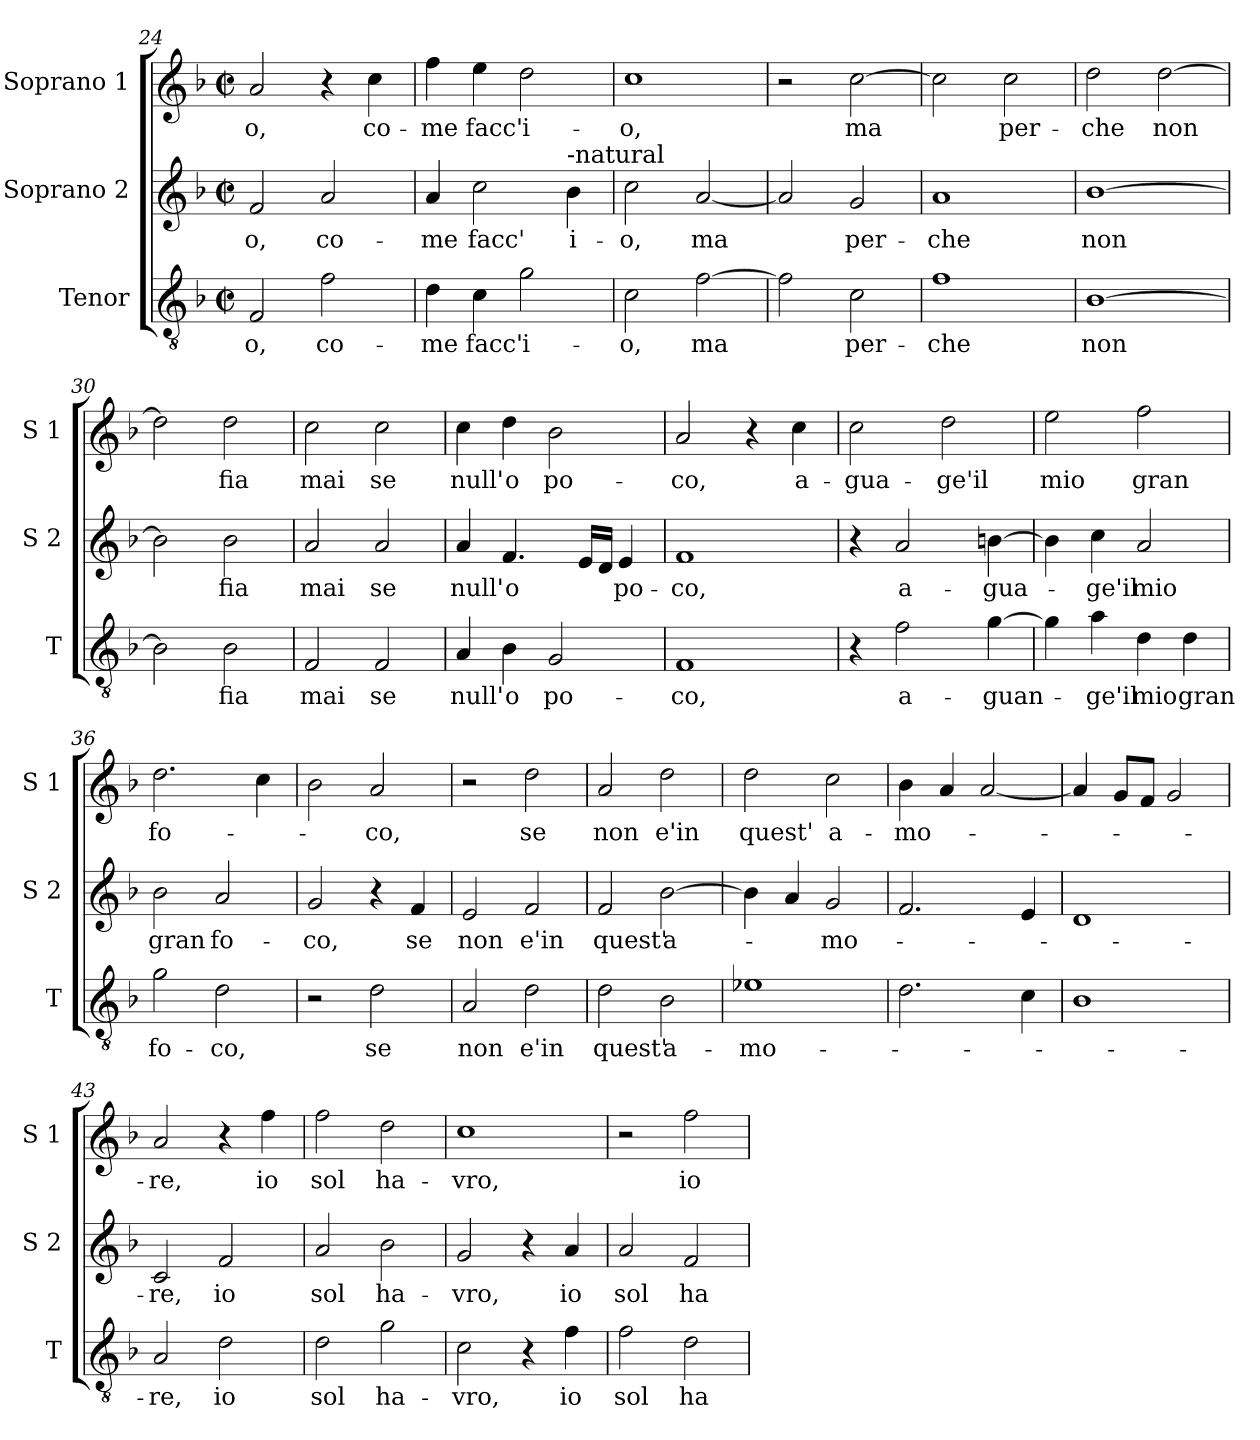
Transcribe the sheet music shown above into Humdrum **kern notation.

**kern	**text	**kern	**text	**kern	**text
*part3	*part3	*part2	*part2	*part1	*part1
*staff3	*staff3	*staff2	*staff2	*staff1	*staff1
*I"Tenor	*	*I"Soprano 2	*	*I"Soprano 1	*
*I'T	*	*I'S 2	*	*I'S 1	*
*clefGv2	*	*clefG2	*	*clefG2	*
*k[b-]	*	*k[b-]	*	*k[b-]	*
*F:	*	*F:	*	*F:	*
*M2/2	*	*M2/2	*	*M2/2	*
*met(c|)	*	*met(c|)	*	*met(c|)	*
=24	=24	=24	=24	=24	=24
!	!LO:LY:b	!	!LO:LY:b	!	!LO:LY:b
2F/	-o,	2f/	-o,	2a/	-o,
!	!LO:LY:b	!	!LO:LY:b	!	!
2f\	co-	2a/	co-	4r	.
!	!	!	!	!	!LO:LY:b
.	.	.	.	4cc\	co-
!!LO:LB:g=z
=25	=25	=25	=25	=25	=25
!	!LO:LY:b	!	!LO:LY:b	!	!LO:LY:b
4d\	-me	4a/	-me	4ff\	-me
!	!LO:LY:b	!	!LO:LY:b	!	!LO:LY:b
4c\	facc'	2cc\	facc'	4ee\	facc'
!	!LO:LY:b	!	!	!	!LO:LY:b
2g\	i-	.	.	2dd\	i-
!	!	!LO:TX:a:t=-natural	!	!	!
!	!	!	!LO:LY:b	!	!
.	.	4b-\	i-	.	.
=26	=26	=26	=26	=26	=26
!	!LO:LY:b	!	!LO:LY:b	!	!LO:LY:b
2c\	-o,	2cc\	-o,	1cc	-o,
!	!LO:LY:b	!	!LO:LY:b	!	!
[2f\	ma	[2a/	ma	.	.
=27	=27	=27	=27	=27	=27
2f\]	.	2a/]	.	2r	.
!	!LO:LY:b	!	!LO:LY:b	!	!LO:LY:b
2c\	per-	2g/	per-	[2cc\	ma
=28	=28	=28	=28	=28	=28
!	!LO:LY:b	!	!LO:LY:b	!	!
1f	-che	1a	-che	2cc\]	.
!	!	!	!	!	!LO:LY:b
.	.	.	.	2cc\	per-
=29	=29	=29	=29	=29	=29
!	!LO:LY:b	!	!LO:LY:b	!	!LO:LY:b
[1B-	non	[1b-	non	2dd\	-che
!	!	!	!	!	!LO:LY:b
.	.	.	.	[2dd\	non
=30	=30	=30	=30	=30	=30
2B-\]	.	2b-\]	.	2dd\]	.
!	!LO:LY:b	!	!LO:LY:b	!	!LO:LY:b
2B-\	fia	2b-\	fia	2dd\	fia
!!LO:LB:g=z
=31	=31	=31	=31	=31	=31
!	!LO:LY:b	!	!LO:LY:b	!	!LO:LY:b
2F/	mai	2a/	mai	2cc\	mai
!	!LO:LY:b	!	!LO:LY:b	!	!LO:LY:b
2F/	se	2a/	se	2cc\	se
=32	=32	=32	=32	=32	=32
!	!LO:LY:b	!	!LO:LY:b	!	!LO:LY:b
4A/	null'	4a/	null'	4cc\	null'
!	!LO:LY:b	!	!LO:LY:b	!	!LO:LY:b
4B-\	o	4.f/	o	4dd\	o
!	!LO:LY:b	!	!	!	!LO:LY:b
2G/	po-	.	.	2b-\	po-
.	.	16e/LL	.	.	.
.	.	16d/JJ	.	.	.
!	!	!	!LO:LY:b	!	!
.	.	4e/	po-	.	.
=33	=33	=33	=33	=33	=33
!	!LO:LY:b	!	!LO:LY:b	!	!LO:LY:b
1F	-co,	1f	-co,	2a/	-co,
.	.	.	.	4r	.
!	!	!	!	!	!LO:LY:b
.	.	.	.	4cc\	a-
=34	=34	=34	=34	=34	=34
!	!	!	!	!	!LO:LY:b
4r	.	4r	.	2cc\	-gua-
!	!LO:LY:b	!	!LO:LY:b	!	!
2f\	a-	2a/	a-	.	.
!	!	!	!	!	!LO:LY:b
.	.	.	.	2dd\	-ge'il
!	!LO:LY:b	!	!LO:LY:b	!	!
[4g\	-guan-	[4bn\	-gua-	.	.
=35	=35	=35	=35	=35	=35
!	!	!	!	!	!LO:LY:b
4g\]	.	4b\]	.	2ee\	mio
!	!LO:LY:b	!	!LO:LY:b	!	!
4a\	-ge'il	4cc\	-ge'il	.	.
!	!LO:LY:b	!	!LO:LY:b	!	!LO:LY:b
4d\	mio	2a/	mio	2ff\	gran
!	!LO:LY:b	!	!	!	!
4d\	gran	.	.	.	.
=36	=36	=36	=36	=36	=36
!	!LO:LY:b	!	!LO:LY:b	!	!LO:LY:b
2g\	fo-	2b-\	gran	2.dd\	fo-
!	!LO:LY:b	!	!LO:LY:b	!	!
2d\	-co,	2a/	fo-	.	.
.	.	.	.	4cc\	.
!!LO:LB:g=z
=37	=37	=37	=37	=37	=37
!	!	!	!LO:LY:b	!	!
2r	.	2g/	-co,	2b-\	.
!	!LO:LY:b	!	!	!	!LO:LY:b
2d\	se	4r	.	2a/	-co,
!	!	!	!LO:LY:b	!	!
.	.	4f/	se	.	.
=38	=38	=38	=38	=38	=38
!	!LO:LY:b	!	!LO:LY:b	!	!
2A/	non	2e/	non	2r	.
!	!LO:LY:b	!	!LO:LY:b	!	!LO:LY:b
2d\	e'in	2f/	e'in	2dd\	se
=39	=39	=39	=39	=39	=39
!	!LO:LY:b	!	!LO:LY:b	!	!LO:LY:b
2d\	quest'	2f/	quest'	2a/	non
!	!LO:LY:b	!	!LO:LY:b	!	!LO:LY:b
2B-\	a-	[2b-\	a-	2dd\	e'in
=40	=40	=40	=40	=40	=40
!	!LO:LY:b	!	!	!	!LO:LY:b
1e-X	-mo-	4b-\]	.	2dd\	quest'
.	.	4a/	.	.	.
!	!	!	!LO:LY:b	!	!LO:LY:b
.	.	2g/	-mo-	2cc\	a-
=41	=41	=41	=41	=41	=41
!	!	!	!	!	!LO:LY:b
2.d\	.	2.f/	.	4b-\	-mo-
.	.	.	.	4a/	.
.	.	.	.	[2a/	.
4c\	.	4e/	.	.	.
=42	=42	=42	=42	=42	=42
1B-	.	1d	.	4a/]	.
.	.	.	.	8g/L	.
.	.	.	.	8f/J	.
.	.	.	.	2g/	.
!!LO:PB:g=z
=43	=43	=43	=43	=43	=43
!	!LO:LY:b	!	!LO:LY:b	!	!LO:LY:b
2A/	-re,	2c/	-re,	2a/	-re,
!	!LO:LY:b	!	!LO:LY:b	!	!
2d\	io	2f/	io	4r	.
!	!	!	!	!	!LO:LY:b
.	.	.	.	4ff\	io
=44	=44	=44	=44	=44	=44
!	!LO:LY:b	!	!LO:LY:b	!	!LO:LY:b
2d\	sol	2a/	sol	2ff\	sol
!	!LO:LY:b	!	!LO:LY:b	!	!LO:LY:b
2g\	ha-	2b-\	ha-	2dd\	ha-
=45	=45	=45	=45	=45	=45
!	!LO:LY:b	!	!LO:LY:b	!	!LO:LY:b
2c\	-vro,	2g/	-vro,	1cc	-vro,
4r	.	4r	.	.	.
!	!LO:LY:b	!	!LO:LY:b	!	!
4f\	io	4a/	io	.	.
=46	=46	=46	=46	=46	=46
!	!LO:LY:b	!	!LO:LY:b	!	!
2f\	sol	2a/	sol	2r	.
!	!LO:LY:b	!	!LO:LY:b	!	!LO:LY:b
2d\	ha-	2f/	ha-	2ff\	io
=	=	=	=	=	=
*-	*-	*-	*-	*-	*-
